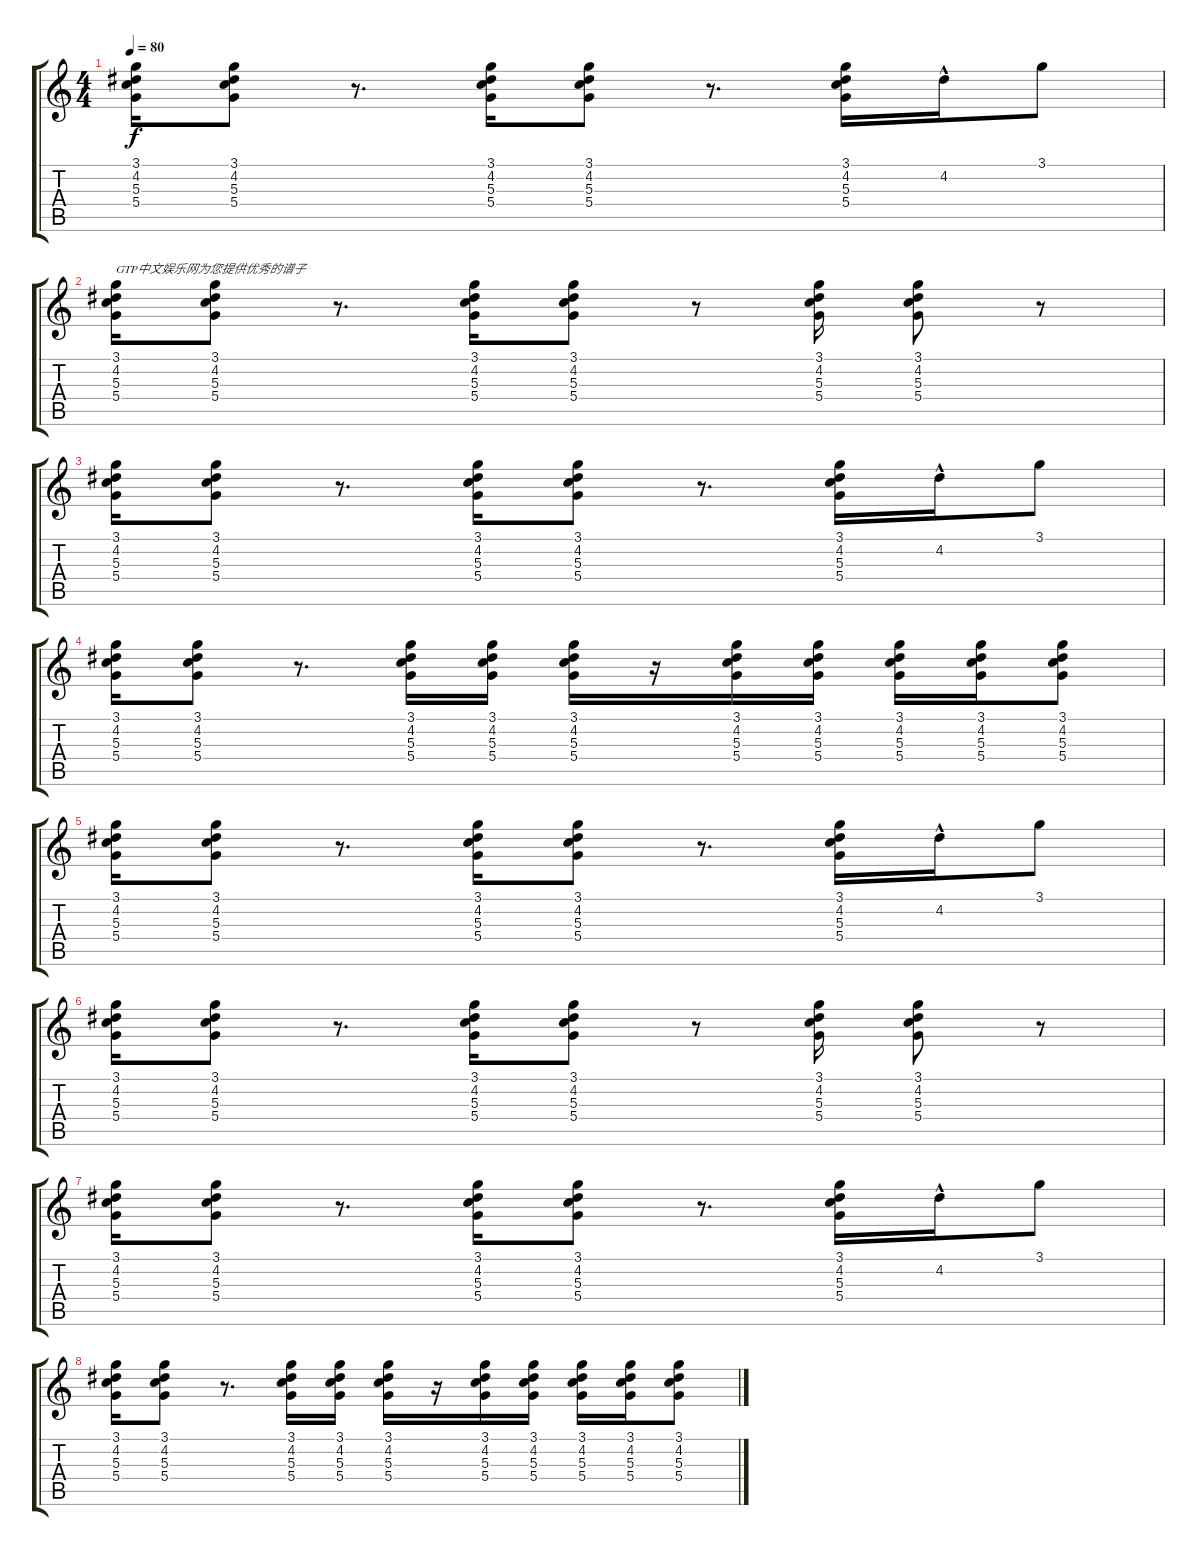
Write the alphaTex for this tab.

\track "" {instrument acousticguitarsteel}
\staff {score tabs}
\tuning (E4 B3 G3 D3 A2 E2) {hide}
\ts (4 4)
\tempo 80
\clef g2
\ks c
(3.1 4.2 5.3 5.4).16{dy f instrument acousticguitarsteel} (3.1 4.2 5.3 5.4).8 r.8{d} (3.1 4.2 5.3 5.4).16 (3.1 4.2 5.3 5.4).8 r.8{d} (3.1 4.2 5.3 5.4).16 4.2{hac}.16 3.1.8 |
(3.1 4.2 5.3 5.4).16{txt "GTP中文娱乐网为您提供优秀的谱子"} (3.1 4.2 5.3 5.4).8 r.8{d} (3.1 4.2 5.3 5.4).16 (3.1 4.2 5.3 5.4).8 r.8 (3.1 4.2 5.3 5.4).16 (3.1 4.2 5.3 5.4).8 r.8 |
(3.1 4.2 5.3 5.4).16 (3.1 4.2 5.3 5.4).8 r.8{d} (3.1 4.2 5.3 5.4).16 (3.1 4.2 5.3 5.4).8 r.8{d} (3.1 4.2 5.3 5.4).16 4.2{hac}.16 3.1.8 |
(3.1 4.2 5.3 5.4).16 (3.1 4.2 5.3 5.4).8 r.8{d} (3.1 4.2 5.3 5.4).16 (3.1 4.2 5.3 5.4).16 (3.1 4.2 5.3 5.4).16 r.16 (3.1 4.2 5.3 5.4).16 (3.1 4.2 5.3 5.4).16 (3.1 4.2 5.3 5.4).16 (3.1 4.2 5.3 5.4).16 (3.1 4.2 5.3 5.4).8 |
(3.1 4.2 5.3 5.4).16 (3.1 4.2 5.3 5.4).8 r.8{d} (3.1 4.2 5.3 5.4).16 (3.1 4.2 5.3 5.4).8 r.8{d} (3.1 4.2 5.3 5.4).16 4.2{hac}.16 3.1.8 |
(3.1 4.2 5.3 5.4).16 (3.1 4.2 5.3 5.4).8 r.8{d} (3.1 4.2 5.3 5.4).16 (3.1 4.2 5.3 5.4).8 r.8 (3.1 4.2 5.3 5.4).16 (3.1 4.2 5.3 5.4).8 r.8 |
(3.1 4.2 5.3 5.4).16 (3.1 4.2 5.3 5.4).8 r.8{d} (3.1 4.2 5.3 5.4).16 (3.1 4.2 5.3 5.4).8 r.8{d} (3.1 4.2 5.3 5.4).16 4.2{hac}.16 3.1.8 |
(3.1 4.2 5.3 5.4).16 (3.1 4.2 5.3 5.4).8 r.8{d} (3.1 4.2 5.3 5.4).16 (3.1 4.2 5.3 5.4).16 (3.1 4.2 5.3 5.4).16 r.16 (3.1 4.2 5.3 5.4).16 (3.1 4.2 5.3 5.4).16 (3.1 4.2 5.3 5.4).16 (3.1 4.2 5.3 5.4).16 (3.1 4.2 5.3 5.4).8
